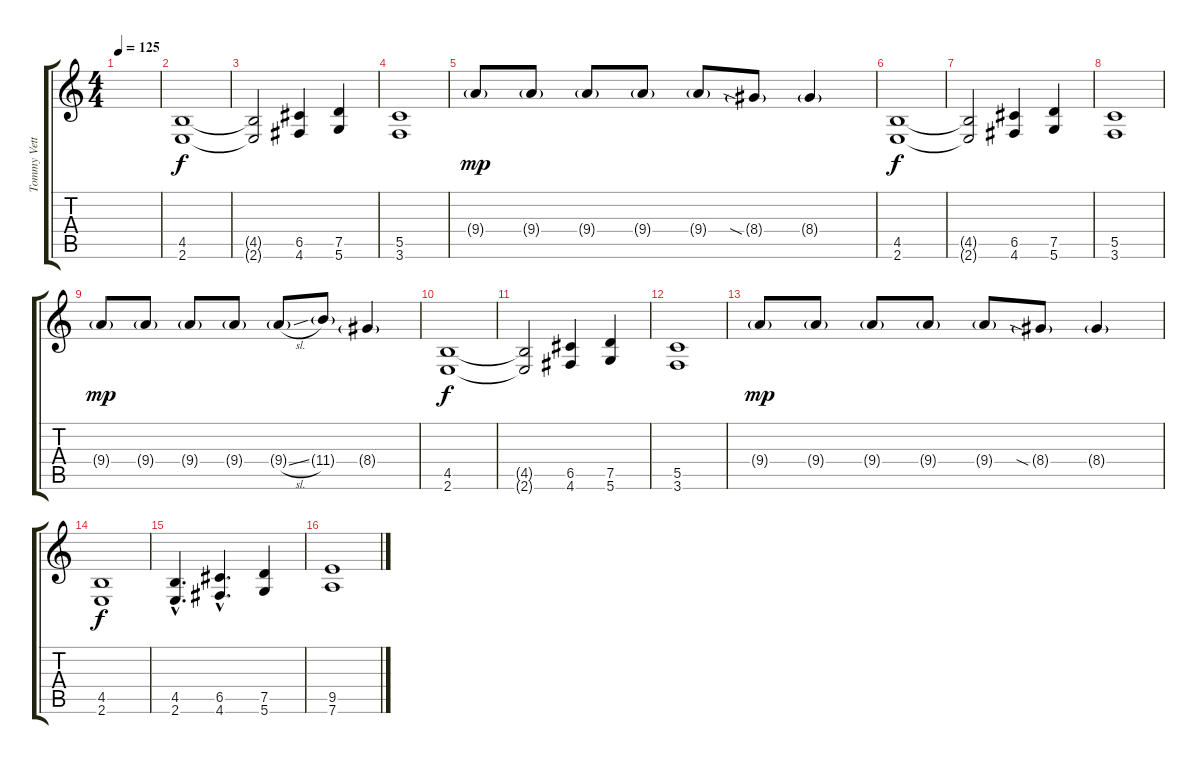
\track ("Tommy Vetterli" "Tommy Vett") {instrument distortionguitar}
\staff {score tabs}
\tuning (D4 A3 F3 C3 G2 D2) {hide}
\ts (4 4)
\tempo 125
\clef g2
\ks c
|
(4.5 2.6).1 |
(4.5{t} 2.6{t}).2 (6.5 4.6).4 (7.5 5.6).4 |
(5.5 3.6).1 |
9.4{g}.8{dy mp} 9.4{g}.8 9.4{g}.8 9.4{g}.8 9.4{g}.8 8.4{sia g}.8 8.4{g}.4 |
(4.5 2.6).1{dy f} |
(4.5{t} 2.6{t}).2 (6.5 4.6).4 (7.5 5.6).4 |
(5.5 3.6).1 |
9.4{g}.8{dy mp} 9.4{g}.8 9.4{g}.8 9.4{g}.8 9.4{sl g}.8 11.4{g}.8 8.4{g}.4 |
(4.5 2.6).1{dy f} |
(4.5{t} 2.6{t}).2 (6.5 4.6).4 (7.5 5.6).4 |
(5.5 3.6).1 |
9.4{g}.8{dy mp} 9.4{g}.8 9.4{g}.8 9.4{g}.8 9.4{g}.8 8.4{sia g}.8 8.4{g}.4 |
(4.5 2.6).1{dy f} |
(4.5{hac} 2.6{hac}).4{d} (6.5{hac} 4.6{hac}).4{d} (7.5 5.6).4 |
(9.5 7.6).1
